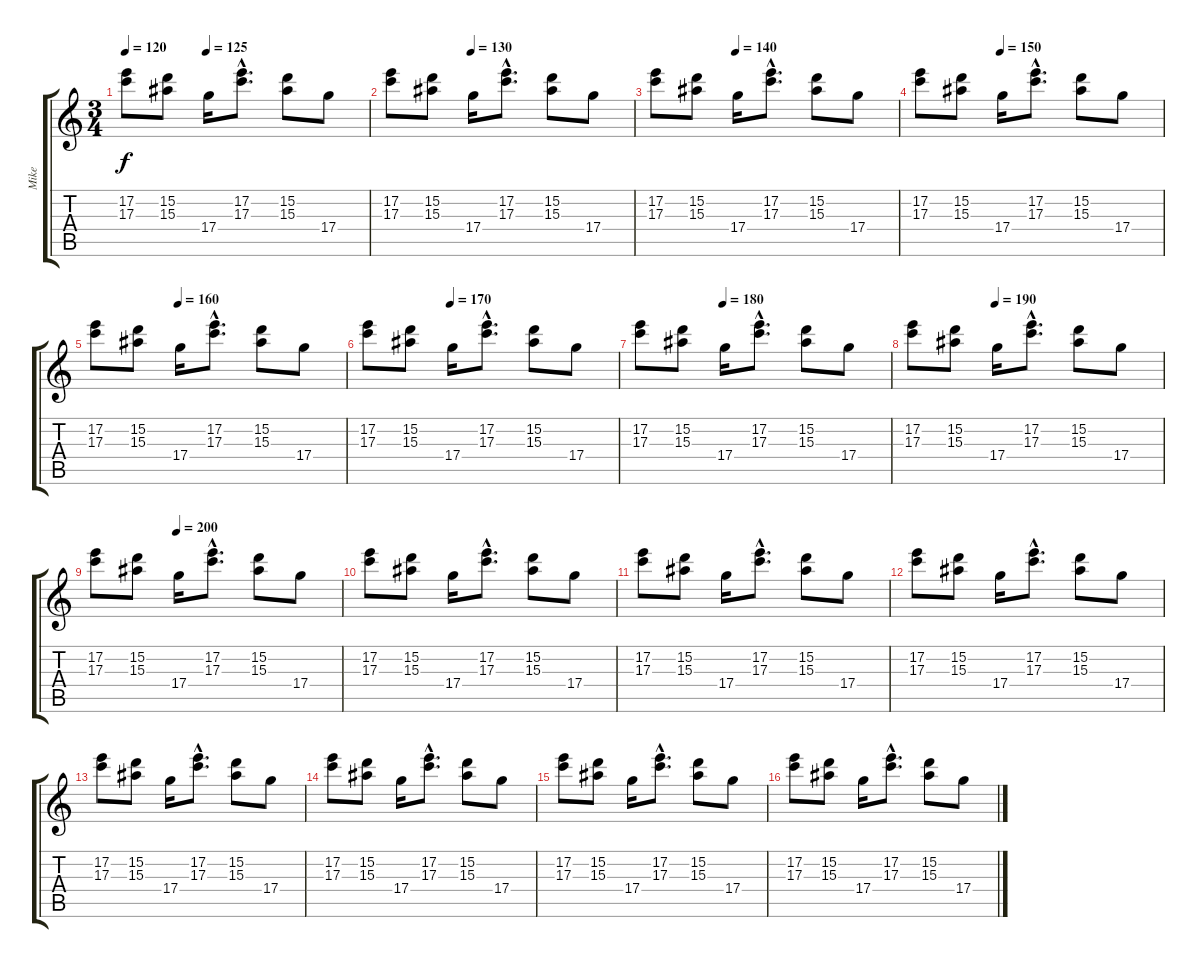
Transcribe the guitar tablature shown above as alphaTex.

\track ("Mike" "Mike") {instrument distortionguitar}
\staff {score tabs}
\tuning (E4 B3 G3 D3 A2 E2) {hide}
\ts (3 4)
\tempo 120
\tempo (125 0.3333333333333333)
\clef g2
\ks c
(17.2 17.3).8{dy f} (15.2 15.3).8 17.4.16 (17.2{hac} 17.3{hac}).8{d} (15.2 15.3).8 17.4.8 |
\tempo (130 0.3333333333333333)
(17.2 17.3).8 (15.2 15.3).8 17.4.16 (17.2{hac} 17.3{hac}).8{d} (15.2 15.3).8 17.4.8 |
\tempo (140 0.3333333333333333)
(17.2 17.3).8 (15.2 15.3).8 17.4.16 (17.2{hac} 17.3{hac}).8{d} (15.2 15.3).8 17.4.8 |
\tempo (150 0.3333333333333333)
(17.2 17.3).8 (15.2 15.3).8 17.4.16 (17.2{hac} 17.3{hac}).8{d} (15.2 15.3).8 17.4.8 |
\tempo (160 0.3333333333333333)
(17.2 17.3).8 (15.2 15.3).8 17.4.16 (17.2{hac} 17.3{hac}).8{d} (15.2 15.3).8 17.4.8 |
\tempo (170 0.3333333333333333)
(17.2 17.3).8 (15.2 15.3).8 17.4.16 (17.2{hac} 17.3{hac}).8{d} (15.2 15.3).8 17.4.8 |
\tempo (180 0.3333333333333333)
(17.2 17.3).8 (15.2 15.3).8 17.4.16 (17.2{hac} 17.3{hac}).8{d} (15.2 15.3).8 17.4.8 |
\tempo (190 0.3333333333333333)
(17.2 17.3).8 (15.2 15.3).8 17.4.16 (17.2{hac} 17.3{hac}).8{d} (15.2 15.3).8 17.4.8 |
\tempo (200 0.3333333333333333)
(17.2 17.3).8 (15.2 15.3).8 17.4.16 (17.2{hac} 17.3{hac}).8{d} (15.2 15.3).8 17.4.8 |
(17.2 17.3).8 (15.2 15.3).8 17.4.16 (17.2{hac} 17.3{hac}).8{d} (15.2 15.3).8 17.4.8 |
(17.2 17.3).8 (15.2 15.3).8 17.4.16 (17.2{hac} 17.3{hac}).8{d} (15.2 15.3).8 17.4.8 |
(17.2 17.3).8 (15.2 15.3).8 17.4.16 (17.2{hac} 17.3{hac}).8{d} (15.2 15.3).8 17.4.8 |
(17.2 17.3).8 (15.2 15.3).8 17.4.16 (17.2{hac} 17.3{hac}).8{d} (15.2 15.3).8 17.4.8 |
(17.2 17.3).8 (15.2 15.3).8 17.4.16 (17.2{hac} 17.3{hac}).8{d} (15.2 15.3).8 17.4.8 |
(17.2 17.3).8 (15.2 15.3).8 17.4.16 (17.2{hac} 17.3{hac}).8{d} (15.2 15.3).8 17.4.8 |
(17.2 17.3).8 (15.2 15.3).8 17.4.16 (17.2{hac} 17.3{hac}).8{d} (15.2 15.3).8 17.4.8
